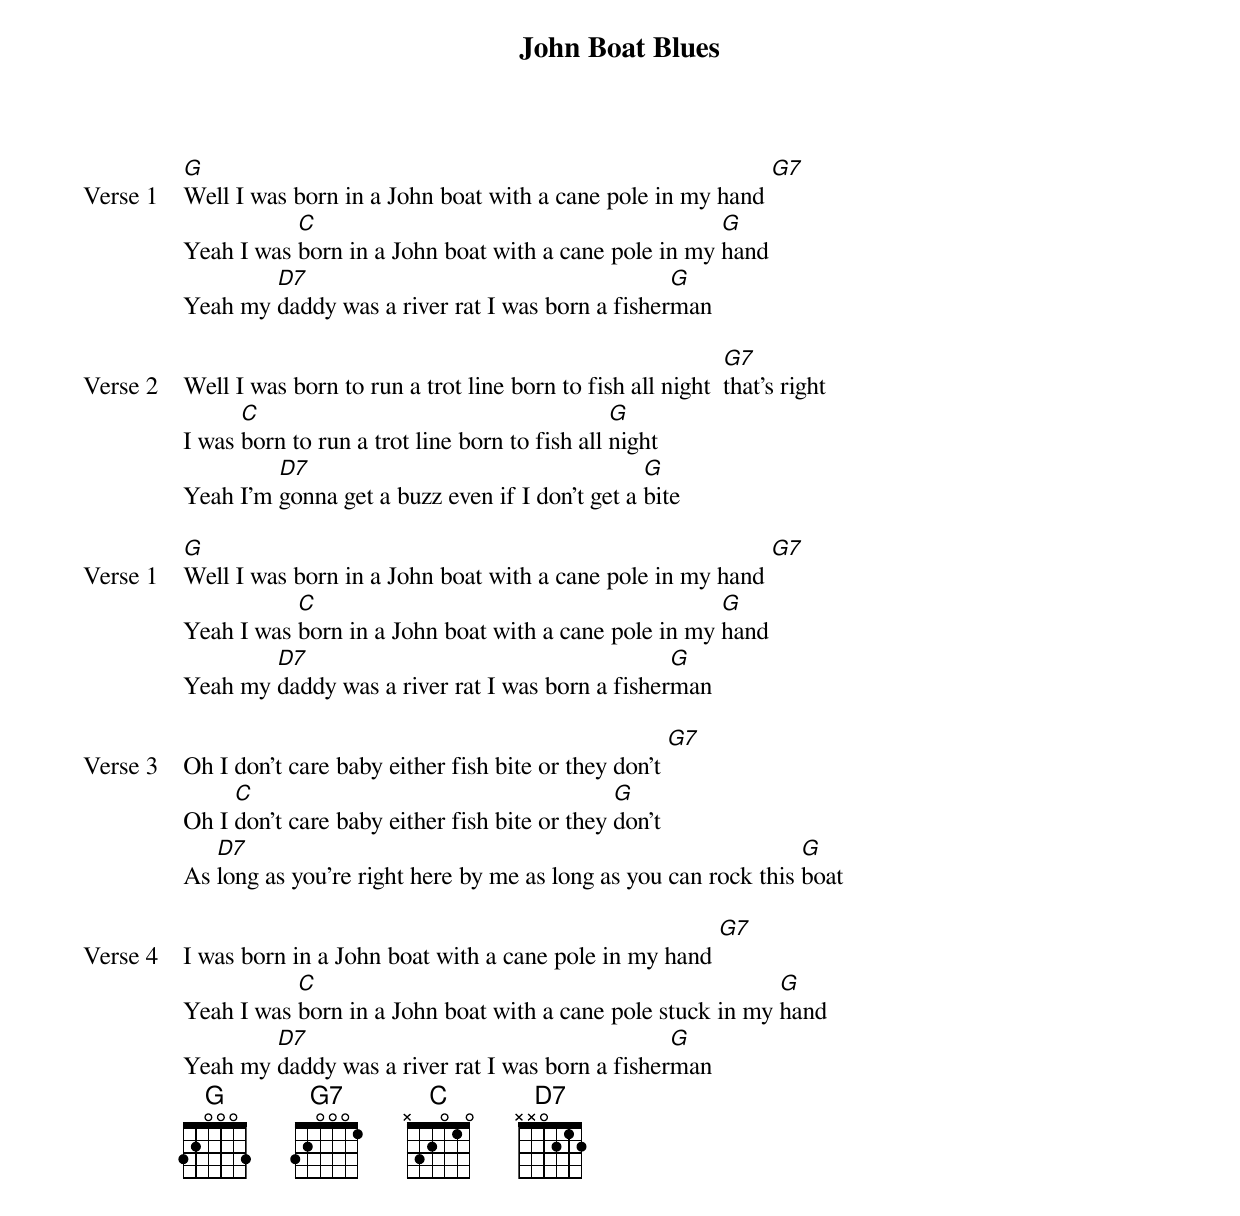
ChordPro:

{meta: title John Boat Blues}
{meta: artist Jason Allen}

{start_of_verse: Verse 1}
[G]Well I was born in a John boat with a cane pole in my hand [G7]
Yeah I was [C]born in a John boat with a cane pole in my [G]hand
Yeah my [D7]daddy was a river rat I was born a fisher[G]man
{end_of_verse}

{start_of_verse: Verse 2}
Well I was born to run a trot line born to fish all night  [G7]that's right
I was [C]born to run a trot line born to fish all [G]night
Yeah I'm [D7]gonna get a buzz even if I don't get a [G]bite
{end_of_verse}

{start_of_verse: Verse 1}
[G]Well I was born in a John boat with a cane pole in my hand [G7]
Yeah I was [C]born in a John boat with a cane pole in my [G]hand
Yeah my [D7]daddy was a river rat I was born a fisher[G]man
{end_of_verse}

{start_of_verse: Verse 3}
Oh I don't care baby either fish bite or they don't [G7]
Oh I [C]don't care baby either fish bite or they [G]don't
As [D7]long as you're right here by me as long as you can rock this [G]boat
{end_of_verse}

{start_of_verse: Verse 4}
I was born in a John boat with a cane pole in my hand [G7]
Yeah I was [C]born in a John boat with a cane pole stuck in my [G]hand
Yeah my [D7]daddy was a river rat I was born a fisher[G]man
{end_of_verse}
